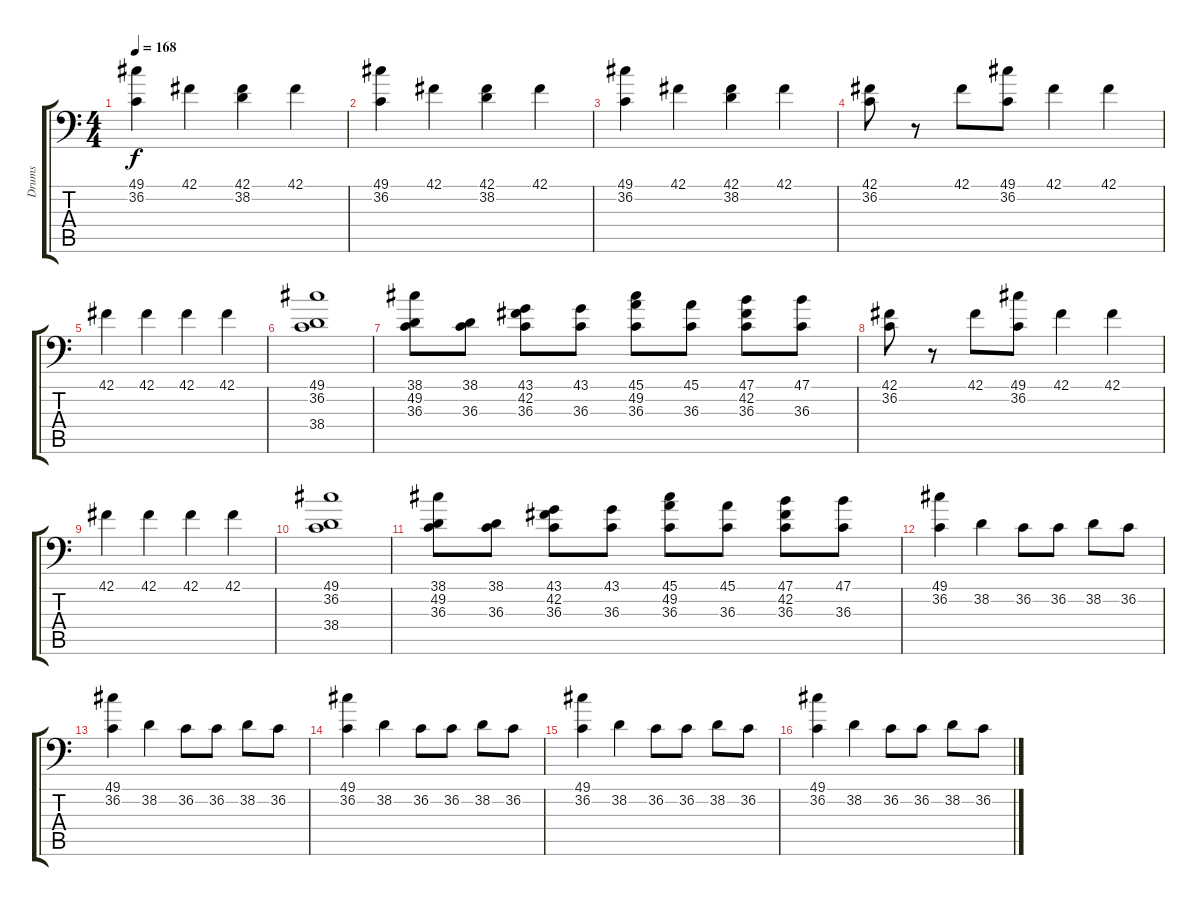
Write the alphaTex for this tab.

\track ("Drums" "Drums") {instrument acousticgrandpiano}
\staff {score tabs}
\tuning (C-1 C-1 C-1 C-1 C-1 C-1) {hide}
\ts (4 4)
\tempo 168
\clef f4
\ks c
(49.1 36.2).4{dy f} 42.1.4 (42.1 38.2).4 42.1.4 |
(49.1 36.2).4 42.1.4 (42.1 38.2).4 42.1.4 |
(49.1 36.2).4 42.1.4 (42.1 38.2).4 42.1.4 |
(42.1 36.2).8 r.8 42.1.8 (49.1 36.2).8 42.1.4 42.1.4 |
42.1.4 42.1.4 42.1.4 42.1.4 |
(49.1 36.2 38.4).1 |
(38.1 49.2 36.3).8 (38.1 36.3).8 (43.1 42.2 36.3).8 (43.1 36.3).8 (45.1 49.2 36.3).8 (45.1 36.3).8 (47.1 42.2 36.3).8 (47.1 36.3).8 |
(42.1 36.2).8 r.8 42.1.8 (49.1 36.2).8 42.1.4 42.1.4 |
42.1.4 42.1.4 42.1.4 42.1.4 |
(49.1 36.2 38.4).1 |
(38.1 49.2 36.3).8 (38.1 36.3).8 (43.1 42.2 36.3).8 (43.1 36.3).8 (45.1 49.2 36.3).8 (45.1 36.3).8 (47.1 42.2 36.3).8 (47.1 36.3).8 |
(49.1 36.2).4 38.2.4 36.2.8 36.2.8 38.2.8 36.2.8 |
(49.1 36.2).4 38.2.4 36.2.8 36.2.8 38.2.8 36.2.8 |
(49.1 36.2).4 38.2.4 36.2.8 36.2.8 38.2.8 36.2.8 |
(49.1 36.2).4 38.2.4 36.2.8 36.2.8 38.2.8 36.2.8 |
(49.1 36.2).4 38.2.4 36.2.8 36.2.8 38.2.8 36.2.8
